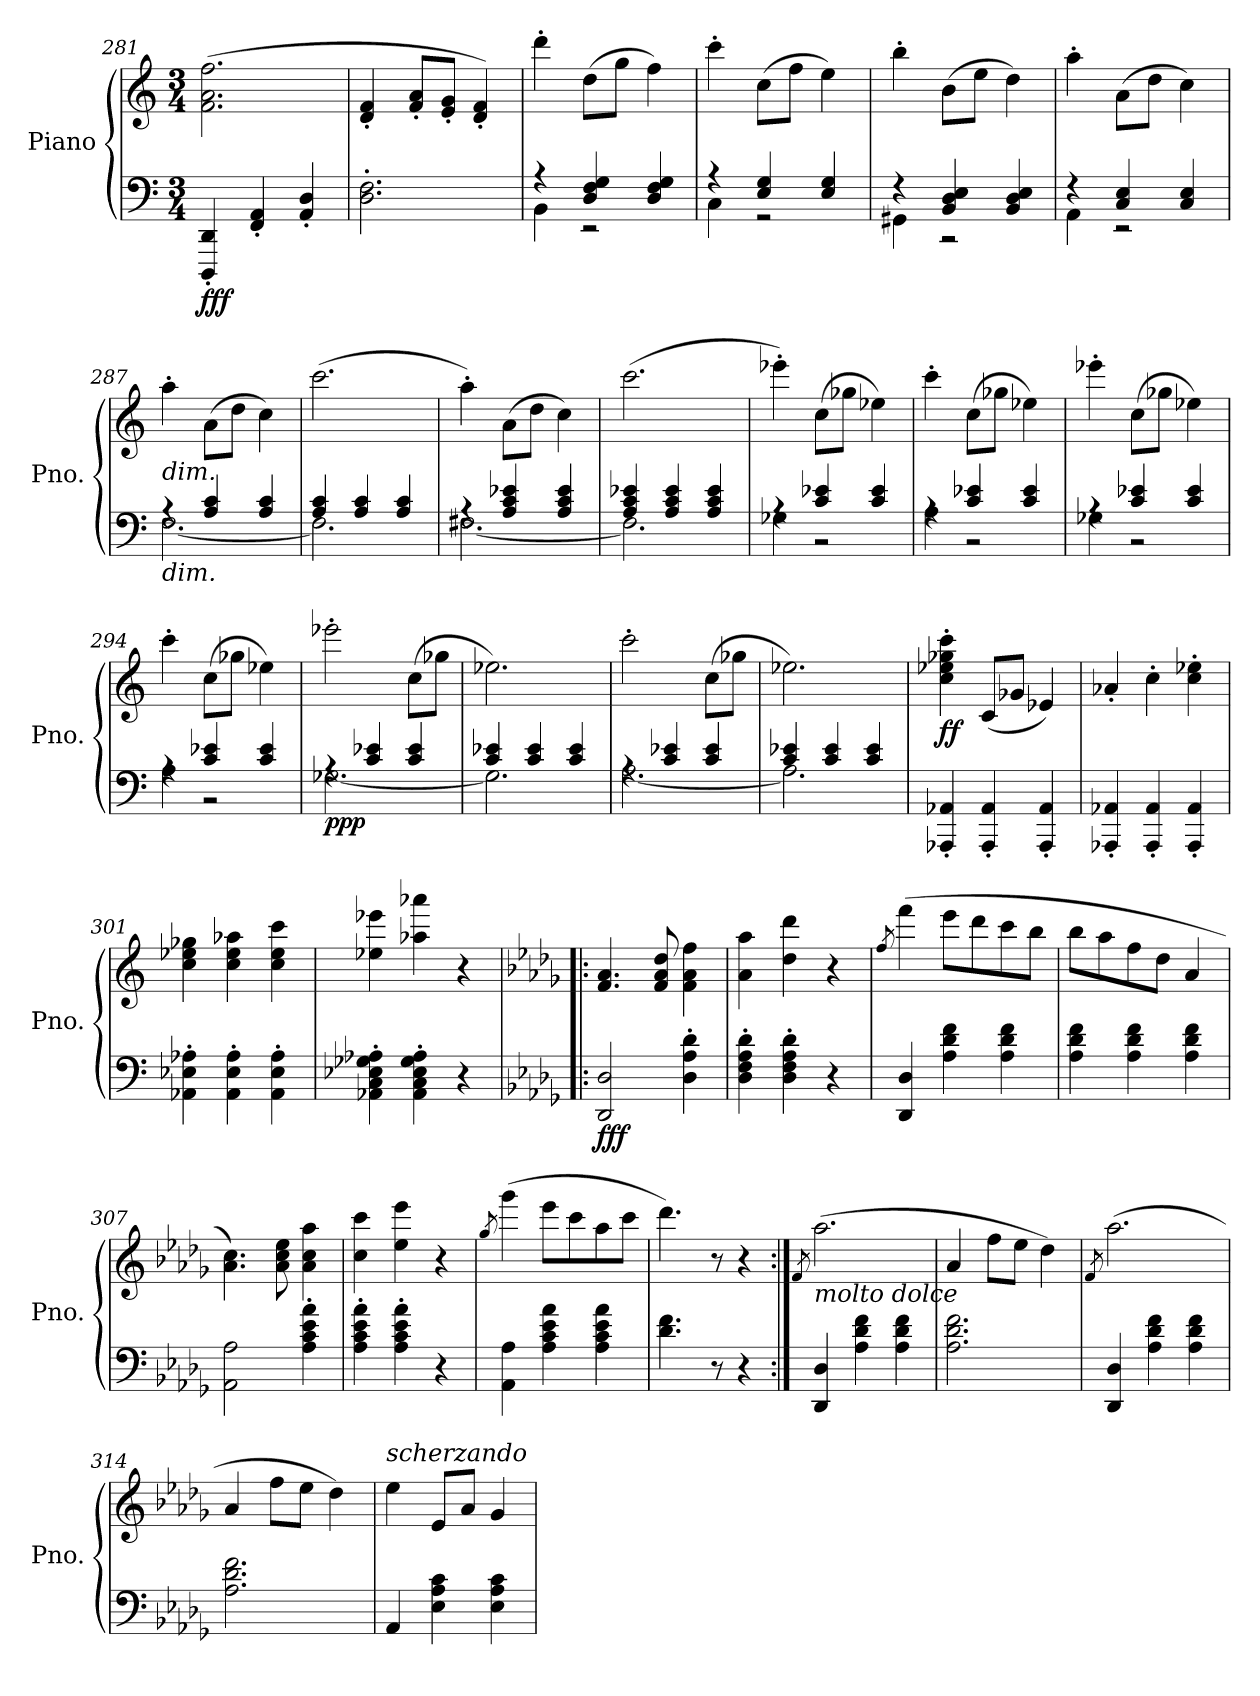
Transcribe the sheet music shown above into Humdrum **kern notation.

**kern	**kern	**dynam
*part1	*part1	*part1
*staff2	*staff1	*staff1/2
*I"Piano	*	*
*I'Pno.	*	*
*clefF4	*clefG2	*
*k[]	*k[]	*
*M3/4	*M3/4	*
=281	=281	=281
!	!	!LO:DY:b=2
!	!	!LO:DY:n=1:b
4DDD/' 4DD/'	(>2.f\ 2.a\ 2.ff\	f ff
4FF/' 4AA/'	.	.
4AA/' 4D/'	.	.
=282	=282	=282
2.D\' 2.F\'	4d/' 4f/'	.
.	8f/' 8a/'L	.
.	8e/' 8g/'J	.
.	4d/' 4f/')	.
=283	=283	=283
*^	*	*
4r	4BB\	4ddd'\	.
4D/ 4F/ 4G/	2r	(>8dd\L	.
.	.	8gg\J	.
4D/ 4F/ 4G/	.	4ff\)	.
=284	=284	=284	=284
4r	4C\	4ccc'\	.
4E/ 4G/	2r	(>8cc\L	.
.	.	8ff\J	.
4E/ 4G/	.	4ee\)	.
=285	=285	=285	=285
4r	4GG#X\	4bb'\	.
4BB/ 4D/ 4E/	2r	(>8b\L	.
.	.	8ee\J	.
4BB/ 4D/ 4E/	.	4dd\)	.
=286	=286	=286	=286
4r	4AA\	4aa'\	.
4C/ 4E/	2r	(>8a\L	.
.	.	8dd\J	.
4C/ 4E/	.	4cc\)	.
=287	=287	=287	=287
!	!	!LO:TX:b:i:t=dim.	!
!LO:TX:b:i:t=dim.	!	!	!
4rA	[2.F\	4aa'\	.
4A/ 4c/	.	(>8a\L	.
.	.	8dd\J	.
4A/ 4c/	.	4cc\)	.
!!LO:LB:g=z
=288	=288	=288	=288
4A/ 4c/	2.F\]	(>2.ccc\	.
4A/ 4c/	.	.	.
4A/ 4c/	.	.	.
=289	=289	=289	=289
4rA	[2.F#X\	4aa'\)	.
4A/ 4c/ 4e-X/	.	(>8a\L	.
.	.	8dd\J	.
4A/ 4c/ 4e-/	.	4cc\)	.
=290	=290	=290	=290
4A/ 4c/ 4e-X/	2.F#\]	(>2.ccc\	.
4A/ 4c/ 4e-/	.	.	.
4A/ 4c/ 4e-/	.	.	.
=291	=291	=291	=291
4rA	4G-X\	4eee-X'\)	.
4c/ 4e-X/	2r	(>8cc\L	.
.	.	8gg-X\J	.
4c/ 4e-/	.	4ee-X\)	.
=292	=292	=292	=292
4rA	4A\	4ccc'\	.
4c/ 4e-X/	2r	(>8cc\L	.
.	.	8gg-X\J	.
4c/ 4e-/	.	4ee-X\)	.
=293	=293	=293	=293
4rA	4G-X\	4eee-X'\	.
4c/ 4e-X/	2r	(>8cc\L	.
.	.	8gg-X\J	.
4c/ 4e-/	.	4ee-X\)	.
=294	=294	=294	=294
4rA	4A\	4ccc'\	.
4c/ 4e-X/	2r	(>8cc\L	.
.	.	8gg-X\J	.
4c/ 4e-/	.	4ee-X\)	.
!!LO:LB:g=z
=295	=295	=295	=295
!	!	!	!LO:DY:b=2
!	!	!	!LO:DY:n=1:b
4rA	[2.G-X\	2eee-X'\	pp p
4c/ 4e-X/	.	.	.
4c/ 4e-/	.	(>8cc\L	.
.	.	8gg-X\J	.
=296	=296	=296	=296
4c/ 4e-X/	2.G-\]	2.ee-X\)	.
4c/ 4e-/	.	.	.
4c/ 4e-/	.	.	.
=297	=297	=297	=297
4rA	[2.A\	2ccc'\	.
4c/ 4e-X/	.	.	.
4c/ 4e-/	.	(>8cc\L	.
.	.	8gg-X\J	.
=298	=298	=298	=298
4c/ 4e-X/	2.A\]	2.ee-X\)	.
4c/ 4e-/	.	.	.
4c/ 4e-/	.	.	.
*v	*v	*	*
=299	=299	=299
!	!	!LO:DY:b
4AAA-X/' 4AA-X/'	4cc\' 4ee-X\' 4gg-X\' 4ccc\'	ff
4AAA-/' 4AA-/'	(<8c/L	.
.	8g-X/J	.
4AAA-/' 4AA-/'	4e-X/)	.
=300	=300	=300
4AAA-X/' 4AA-X/'	4a-X'/	.
4AAA-/' 4AA-/'	4cc'\	.
4AAA-/' 4AA-/'	4cc\' 4ee-X\'	.
=301	=301	=301
4AA-X\' 4E-X\' 4A-X\'	4cc\ 4ee-X\ 4gg-X\	.
4AA-\' 4E-\' 4A-\'	4cc\ 4ee-\ 4aa-X\	.
4AA-\' 4E-\' 4A-\'	4cc\ 4ee-\ 4ccc\	.
=302	=302	=302
4AA-X\' 4C\' 4E-X\' 4G-X\' 4A-X\'	4ee-X\ 4eee-X\	.
4AA-\' 4C\' 4E-\' 4G-\' 4A-\'	4aa-X\ 4aaa-X\	.
*	*MM80	*
4r	4r	.
!!LO:LB:g=z
=303!|:	=303!|:	=303!|:
*k[b-e-a-d-g-]	*k[b-e-a-d-g-]	*
*	*MM220	*
!	!	!LO:DY:b=2
!	!	!LO:DY:n=1:b
2DD-/ 2D-/	4.f/ 4.a-/	f ff
.	8f/ 8a-/ 8dd-/	.
4D-\' 4A-\' 4d-\'	4f\ 4a-\ 4ff\	.
=304	=304	=304
4D-\' 4F\' 4A-\' 4d-\'	4a-\ 4aa-\	.
4D-\' 4F\' 4A-\' 4d-\'	4dd-\ 4ddd-\	.
4r	4r	.
=305	=305	=305
.	8qff/	.
4DD-/ 4D-/	(>4fff\	.
4A-\ 4d-\ 4f\	8eee-\L	.
.	8ddd-\	.
4A-\ 4d-\ 4f\	8ccc\	.
.	8bb-\J	.
=306	=306	=306
4A-\ 4d-\ 4f\	8bb-\L	.
.	8aa-\	.
4A-\ 4d-\ 4f\	8ff\	.
.	8dd-\J	.
4A-\ 4d-\ 4f\	4a-/	.
=307	=307	=307
2AA-\ 2A-\	4.a-\ 4.cc\)	.
.	8a-\ 8cc\ 8ee-\	.
4A-\' 4c\' 4e-\' 4a-\'	4a-\ 4cc\ 4aa-\	.
=308	=308	=308
4A-\' 4c\' 4e-\' 4a-\'	4cc\ 4ccc\	.
4A-\' 4c\' 4e-\' 4a-\'	4ee-\ 4eee-\	.
4r	4r	.
=309	=309	=309
.	8qgg-/	.
4AA-\ 4A-\	(>4ggg-\	.
4A-\ 4c\ 4e-\ 4a-\	8eee-\L	.
.	8ccc\	.
4A-\ 4c\ 4e-\ 4a-\	8aa-\	.
.	8ccc\J	.
=310	=310	=310
4.d-\ 4.f\	4.ddd-\)	.
8r	8r	.
4r	4r	.
!!LO:LB:g=z
=311:|!	=311:|!	=311:|!
.	8qf/	.
!	!LO:TX:b:i:t=molto dolce	!
!	!	!LO:DY:b=2
!	!	!LO:DY:n=1:b
4DD-/ 4D-/	(>2.aa-\	p mp
4A-\ 4d-\ 4f\	.	.
4A-\ 4d-\ 4f\	.	.
=312	=312	=312
2.A-\ 2.d-\ 2.f\	4a-/	.
.	8ff\L	.
.	8ee-\J	.
.	4dd-\)	.
=313	=313	=313
.	8qf/	.
4DD-/ 4D-/	(>2.aa-\	.
4A-\ 4d-\ 4f\	.	.
4A-\ 4d-\ 4f\	.	.
=314	=314	=314
2.A-\ 2.d-\ 2.f\	4a-/	.
.	8ff\L	.
.	8ee-\J	.
.	4dd-\)	.
=315	=315	=315
!	!LO:TX:a:i:t=scherzando	!
4AA-/	4ee-\	.
4E-\ 4A-\ 4c\	8e-/L	.
.	8a-/J	.
4E-\ 4A-\ 4c\	4g-/	.
=	=	=
*-	*-	*-
